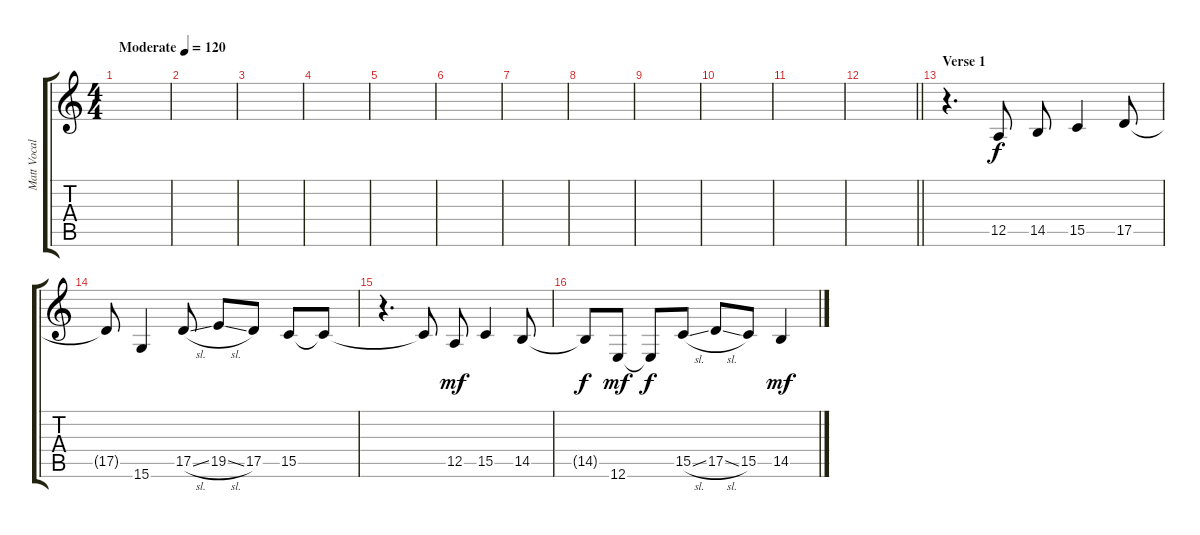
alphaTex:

\track ("Matt Vocal" "Matt Vocal") {instrument fx4atmosphere}
\staff {score tabs}
\tuning (E4 B3 G3 D3 A2 E2) {hide}
\ts (4 4)
\tempo (120 "Moderate")
\clef g2
\ks c
|
|
|
|
|
|
|
|
|
|
|
\barLineRight lightlight
|
\section ("" "Verse 1")
r.4{d} 12.5.8 14.5.8 15.5.4 17.5.8 |
17.5{t}.8 15.6.4 17.5{sl}.8 19.5{sl}.8 17.5.8 15.5.8 15.5{t}.8 |
r.4{d} 15.5{t}.8 12.5.8{dy mf} 15.5.4 14.5.8 |
14.5{t}.8{dy f} 12.6.8{dy mf} 12.6{t}.8{dy f} 15.5{sl}.8 17.5{sl}.8 15.5.8 14.5.4{dy mf}
